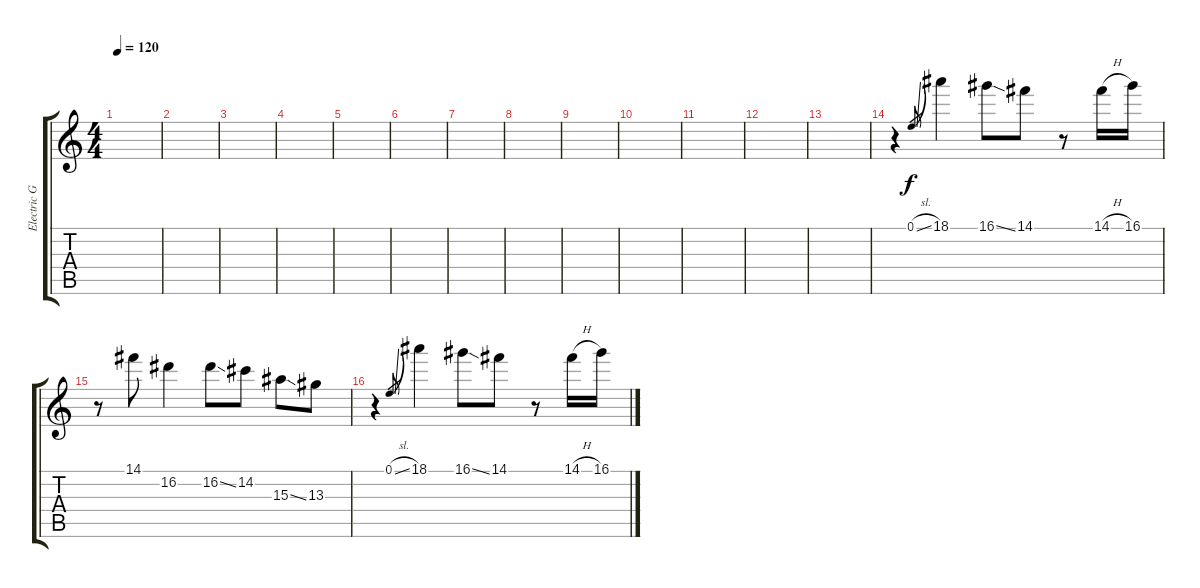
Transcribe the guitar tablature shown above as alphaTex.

\track ("Electric Guitar " "Electric G") {instrument electricguitarclean}
\staff {score tabs}
\tuning (E4 B3 G3 D3 A2 E2) {hide}
\ts (4 4)
\tempo 120
\clef g2
\ks c
|
|
|
|
|
|
|
|
|
|
|
|
|
r.4 0.1{sl}.8{gr} 18.1.4 16.1{ss}.8 14.1.8 r.8 14.1{h}.16 16.1.16 |
r.8 14.1.8 16.2.4 16.2{ss}.8 14.2.8 15.3{ss}.8 13.3.8 |
r.4 0.1{sl}.8{gr} 18.1.4 16.1{ss}.8 14.1.8 r.8 14.1{h}.16 16.1.16
